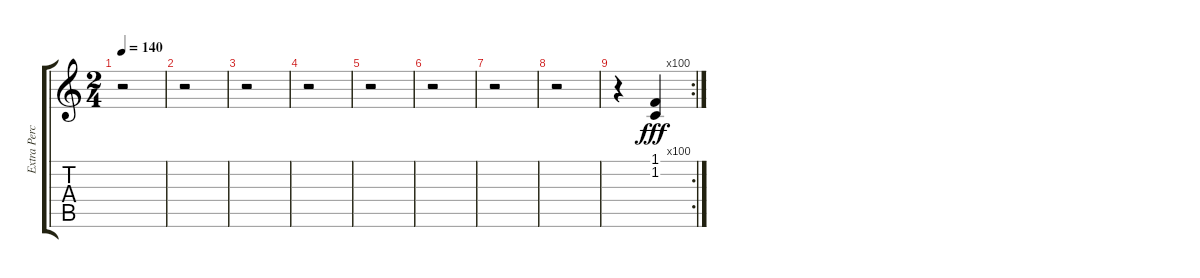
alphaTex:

\track ("Extra Percussion 1" "Extra Perc") {instrument reversecymbal}
\staff {score tabs}
\tuning (E4 B3 G3 D3 A2 E2) {hide}
\ts (2 4)
\tempo 140
\clef g2
\ks c
r.2{dy fff} |
r.2 |
r.2 |
r.2 |
r.2 |
r.2 |
r.2 |
r.2 |
\rc 100
r.4 (1.1 1.2).4
